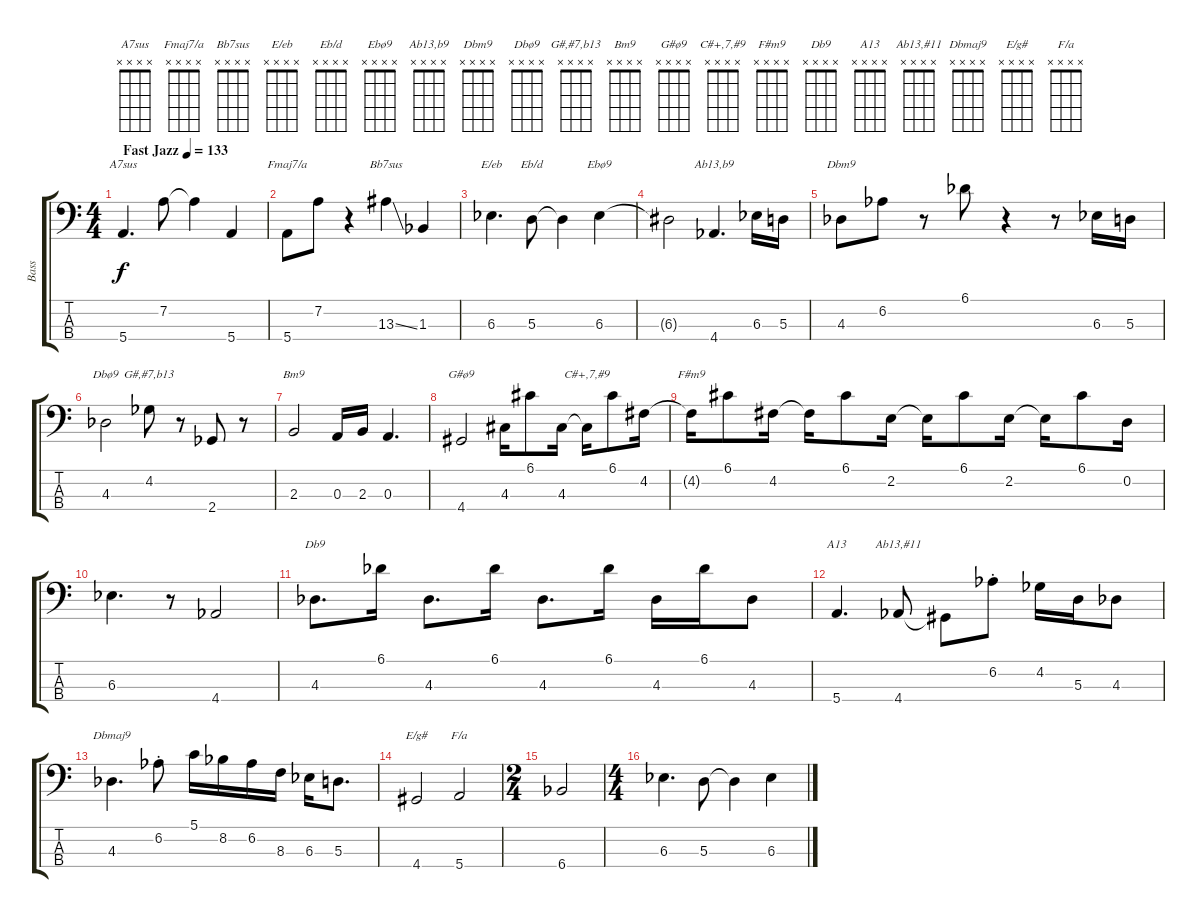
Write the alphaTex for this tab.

\track ("Bass" "Bass") {instrument electricbassfinger}
\staff {score tabs}
\tuning (G2 D2 A1 E1) {hide}
\chord ("A7sus" x x x x)
\chord ("Fmaj7/a" x x x x)
\chord ("Bb7sus" x x x x)
\chord ("E/eb" x x x x)
\chord ("Eb/d" x x x x)
\chord ("Ebø9" x x x x)
\chord ("Ab13,b9" x x x x)
\chord ("Dbm9" x x x x)
\chord ("Dbø9" x x x x)
\chord ("G#,#7,b13" x x x x)
\chord ("Bm9" x x x x)
\chord ("G#ø9" x x x x)
\chord ("C#+,7,#9" x x x x)
\chord ("F#m9" x x x x)
\chord ("Db9" x x x x)
\chord ("A13" x x x x)
\chord ("Ab13,#11" x x x x)
\chord ("Dbmaj9" x x x x)
\chord ("E/g#" x x x x)
\chord ("F/a" x x x x)
\ts (4 4)
\tempo (133 "Fast Jazz")
\clef f4
\ks c
5.4.4{d ch "A7sus" dy f instrument electricbassfinger} 7.2.8 7.2{t}.4 5.4.4 |
5.4.8{ch "Fmaj7/a"} 7.2.8 r.4 13.3{ss}.4{ch "Bb7sus"} 1.3{acc b}.4 |
6.3{acc b}.4{d ch "E/eb"} 5.3.8{ch "Eb/d"} 5.3{t}.4 6.3{acc b}.4{ch "Ebø9"} |
6.3{t}.2 4.4{acc b}.4{d ch "Ab13,b9"} 6.3{acc b}.16 5.3.16 |
4.3{acc b}.8{ch "Dbm9"} 6.2{acc b}.8 r.8 6.1{acc b}.8 r.4 r.8 6.3{acc b}.16 5.3.16 |
4.3{acc b}.2{ch "Dbø9"} 4.2{acc b}.8{ch "G#,#7,b13"} r.8 2.4{acc b}.8 r.8 |
2.3.2{ch "Bm9"} 0.3.16 2.3.16 0.3.4{d} |
4.4.2{ch "G#ø9"} 4.3.16 6.1.8 4.3.16 4.3{t}.16{ch "C#+,7,#9"} 6.1.8 4.2.16 |
4.2{t}.16{ch "F#m9"} 6.1.8 4.2.16 4.2{t}.16 6.1.8 2.2.16 2.2{t}.16 6.1.8 2.2.16 2.2{t}.16 6.1.8 0.2.16 |
6.3{acc b}.4{d} r.8 4.4{acc b}.2 |
4.3{acc b}.8{d ch "Db9"} 6.1{acc b}.16 4.3{acc b}.8{d} 6.1{acc b}.16 4.3{acc b}.8{d} 6.1{acc b}.16 4.3{acc b}.16 6.1{acc b}.16 4.3{acc b}.8 |
5.4.4{d ch "A13"} 4.4{acc b}.8{ch "Ab13,#11"} 4.4{t}.8 6.2{st acc b}.8 4.2{acc b}.16 5.3.16 4.3{acc b}.8 |
4.3{acc b}.4{d ch "Dbmaj9"} 6.2{st acc b}.8 5.1.16 8.2{acc b}.16 6.2{acc b}.16 8.3.16 6.3{acc b}.16 5.3.8{d} |
4.4.2{ch "E/g#"} 5.4.2{ch "F/a"} |
\ts (2 4)
6.4{acc b}.2 |
\ts (4 4)
6.3{acc b}.4{d} 5.3.8 5.3{t}.4 6.3{acc b}.4
